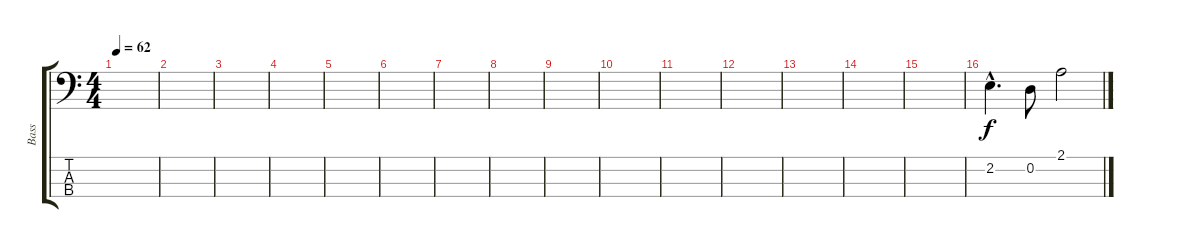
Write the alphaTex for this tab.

\track ("Bass" "Bass") {instrument electricbassfinger}
\staff {score tabs}
\tuning (G2 D2 A1 E1) {hide}
\ts (4 4)
\tempo 62
\clef f4
\ks c
|
|
|
|
|
|
|
|
|
|
|
|
|
|
|
\section ("" "")
2.2{hac}.4{d} 0.2.8 2.1.2
